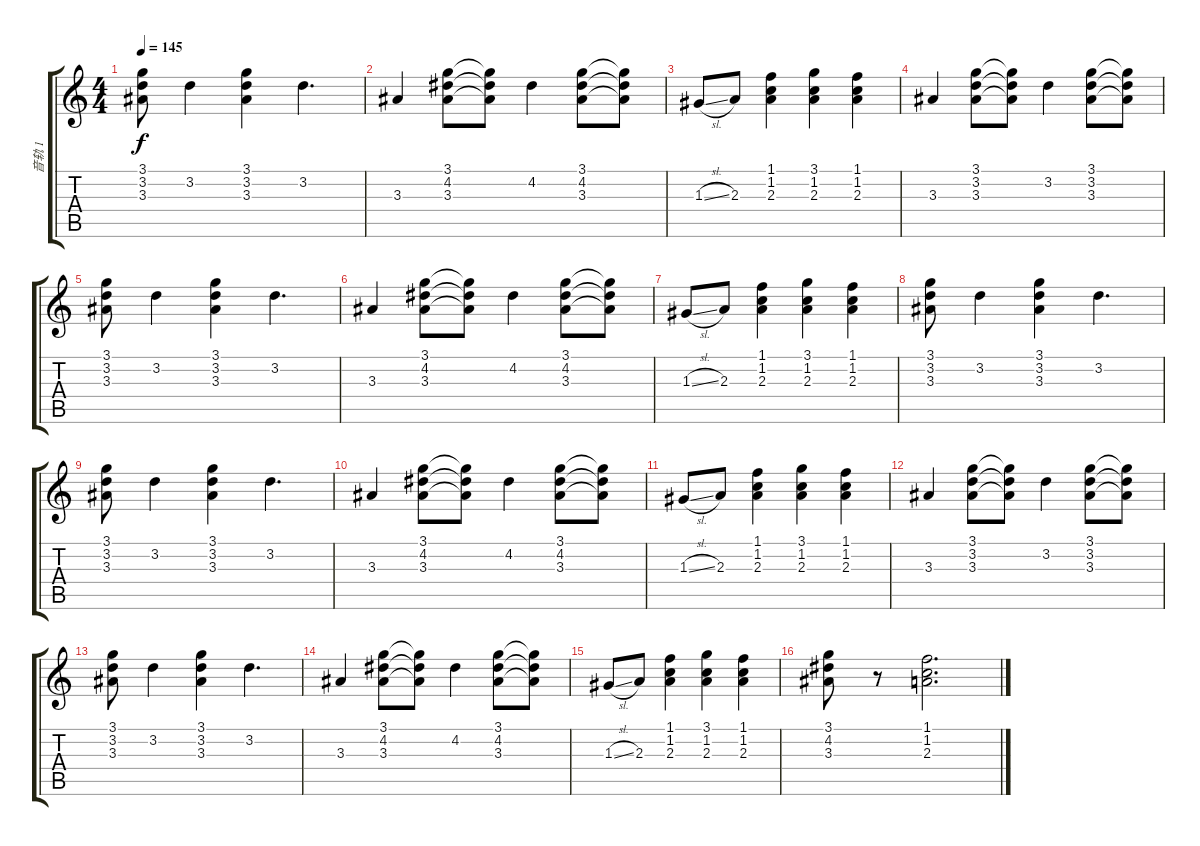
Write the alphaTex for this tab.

\track ("音轨 1" "音轨 1") {instrument acousticguitarnylon}
\staff {score tabs}
\tuning (E4 B3 G3 D3 A2 E2) {hide}
\ts (4 4)
\tempo 145
\clef g2
\ks c
(3.1 3.2 3.3).8{dy f} 3.2.4 (3.1 3.2 3.3).4 3.2.4{d} |
3.3.4 (3.1 4.2 3.3).8 (3.1{t} 4.2{t} 3.3{t}).8 4.2.4 (3.1 4.2 3.3).8 (3.1{t} 4.2{t} 3.3{t}).8 |
1.3{sl}.8 2.3.8 (1.1 1.2 2.3).4 (3.1 1.2 2.3).4 (1.1 1.2 2.3).4 |
3.3.4 (3.1 3.2 3.3).8 (3.1{t} 3.2{t} 3.3{t}).8 3.2.4 (3.1 3.2 3.3).8 (3.1{t} 3.2{t} 3.3{t}).8 |
(3.1 3.2 3.3).8 3.2.4 (3.1 3.2 3.3).4 3.2.4{d} |
3.3.4 (3.1 4.2 3.3).8 (3.1{t} 4.2{t} 3.3{t}).8 4.2.4 (3.1 4.2 3.3).8 (3.1{t} 4.2{t} 3.3{t}).8 |
1.3{sl}.8 2.3.8 (1.1 1.2 2.3).4 (3.1 1.2 2.3).4 (1.1 1.2 2.3).4 |
(3.1 3.2 3.3).8 3.2.4 (3.1 3.2 3.3).4 3.2.4{d} |
(3.1 3.2 3.3).8 3.2.4 (3.1 3.2 3.3).4 3.2.4{d} |
3.3.4 (3.1 4.2 3.3).8 (3.1{t} 4.2{t} 3.3{t}).8 4.2.4 (3.1 4.2 3.3).8 (3.1{t} 4.2{t} 3.3{t}).8 |
1.3{sl}.8 2.3.8 (1.1 1.2 2.3).4 (3.1 1.2 2.3).4 (1.1 1.2 2.3).4 |
3.3.4 (3.1 3.2 3.3).8 (3.1{t} 3.2{t} 3.3{t}).8 3.2.4 (3.1 3.2 3.3).8 (3.1{t} 3.2{t} 3.3{t}).8 |
(3.1 3.2 3.3).8 3.2.4 (3.1 3.2 3.3).4 3.2.4{d} |
3.3.4 (3.1 4.2 3.3).8 (3.1{t} 4.2{t} 3.3{t}).8 4.2.4 (3.1 4.2 3.3).8 (3.1{t} 4.2{t} 3.3{t}).8 |
1.3{sl}.8 2.3.8 (1.1 1.2 2.3).4 (3.1 1.2 2.3).4 (1.1 1.2 2.3).4 |
(3.1 4.2 3.3).8 r.8 (1.1 1.2 2.3).2{d}
